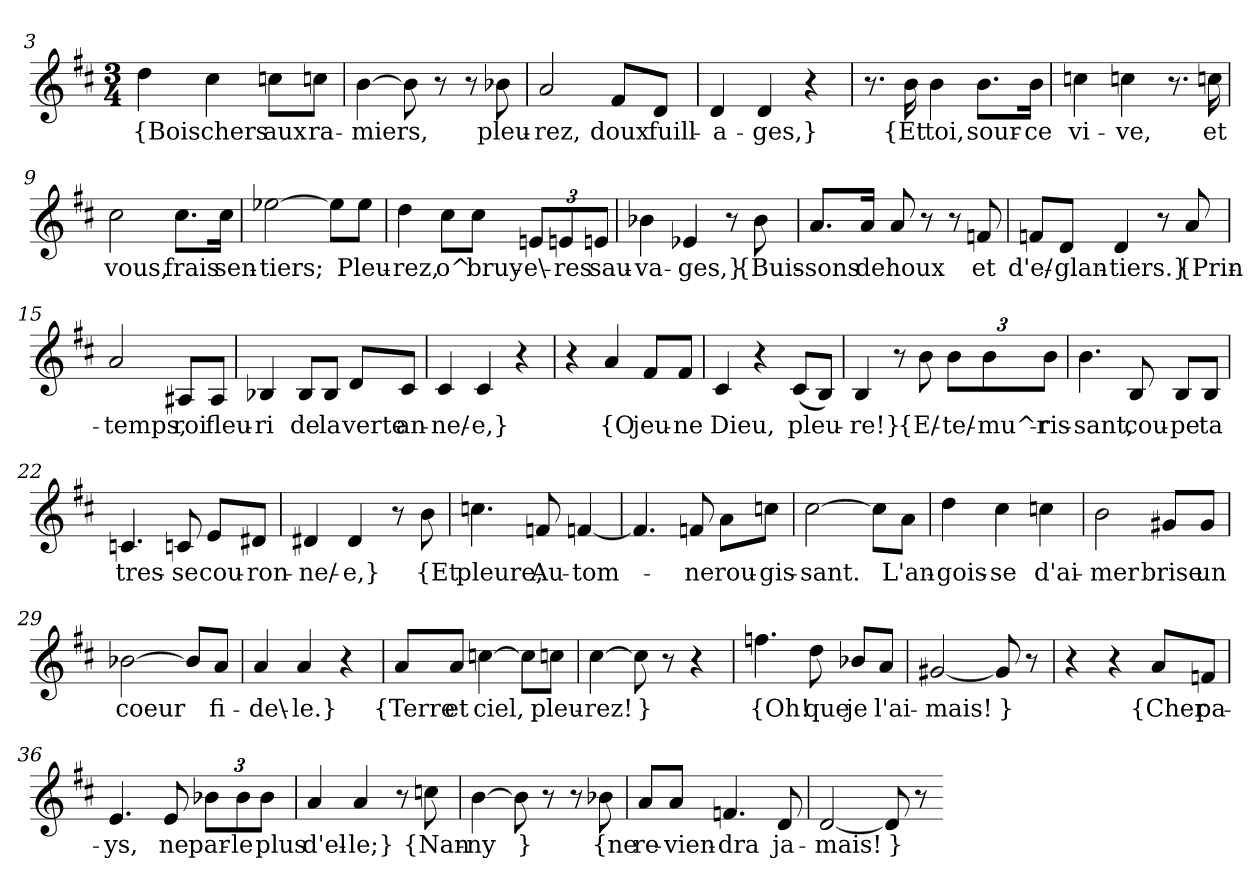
**kern	**text
*part1	*part1
*staff1	*staff1
*clefG2	*
*k[f#c#]	*
*M3/4	*
=3	=3
4dd	{Bois
4cc#	chers
8ccn\L	aux
8ccn\J	ra-
=4	=4
[4b	-miers,
8b]	.
8r	.
8r	.
8b-X	pleu-
=5	=5
2a	-rez,
8f#/L	doux
8d/J	fuill-
=6	=6
4d	-a-
4d	-ges,}
4r	.
=7	=7
8.r	.
16b	{Et
4b	toi,
8.b\L	sour-
16b\Jk	-ce
=8	=8
4ccn	vi-
4ccn	-ve,
8.r	.
16ccn	et
=9	=9
2cc#	vous,
8.cc#\L	frais
16cc#\Jk	sen-
=10	=10
[2ee-X	-tiers;
8ee-\L]	.
8ee-\J	Pleu-
=11	=11
4dd	-rez,
8cc#\L	o^
8cc#\J	bruy-
12en/L	-e\-
12en/	-res
12en/J	sau-
=12	=12
4b-X	-va-
4e-X	-ges,}
8r	.
8b-	{Buis-
=13	=13
8.a/L	-sons
16a/Jk	de
8a	houx
8r	.
8r	.
8fn	et
=14	=14
8fn/L	d'e/-
8d/J	-glan-
4d	-tiers.}
8r	.
8a	{Prin-
=15	=15
2a	-temps,
8A#X/L	roi
8A#/J	fleu-
=16	=16
4B-X	-ri
8B-/L	de
8B-/J	la
8d/L	verte
8c#/J	an-
=17	=17
4c#	-ne/-
4c#	-e,}
4r	.
=18	=18
4r	.
4a	{O
8f#/L	jeu-
8f#/J	-ne
=19	=19
4c#	Dieu,
4r	.
(8c#/L	pleu-
8B/J)	.
=20	=20
4B	-re!}
8r	.
8b	{E/-
12b\L	-te/-
12b\	mu^r-
12b\J	-ris-
=21	=21
4.b	-sant,
8B	cou-
8B/L	-pe
8B/J	ta
=22	=22
4.cn	tres-
8cn	-se
8e/L	cou-
8d#X/J	-ron-
=23	=23
4d#X	-ne/-
4d#	-e,}
8r	.
8b	{Et
=24	=24
4.ccn	pleure,
8fn	Au-
[4fn	-tom-
=25	=25
4.fn]	.
8fn	-ne
8a\L	rou-
8ccn\J	-gis-
=26	=26
[2cc#	-sant.
8cc#\L]	.
8a\J	L'an-
=27	=27
4dd	-gois-
4cc#	-se
4ccn	d'ai-
=28	=28
2b	-mer
8g#X/L	brise
8g#/J	un
=29	=29
[2b-X	coeur
8b-/L]	.
8a/J	fi-
=30	=30
4a	-de\-
4a	-le.}
4r	.
=31	=31
8a/L	{Terre
8a/J	et
[4ccn	ciel,
8ccn\L]	.
8ccn\J	pleu-
=32	=32
[4cc#	-rez!
8cc#]	}
8r	.
4r	.
=33	=33
4.ffn	{Oh!
8dd	que
8b-X/L	je
8a/J	l'ai-
=34	=34
[2g#X	-mais!
8g#]	}
8r	.
=35	=35
4r	.
4r	.
8a/L	{Cher
8fn/J	pa-
=36	=36
4.e	-ys,
8e	ne
12b-X\L	par-
12b-\	-le
12b-\J	plus
=37	=37
4a	d'el-
4a	-le;}
8r	.
8ccn	{Nan-
=38	=38
[4b	-ny
8b]	}
8r	.
8r	.
8b-X	{ne
=39	=39
8a/L	re-
8a/J	-vien-
4.fn	-dra
8d	ja-
=40	=40
[2d	-mais!
8d]	}
8r	.
=-	=-
*-	*-
